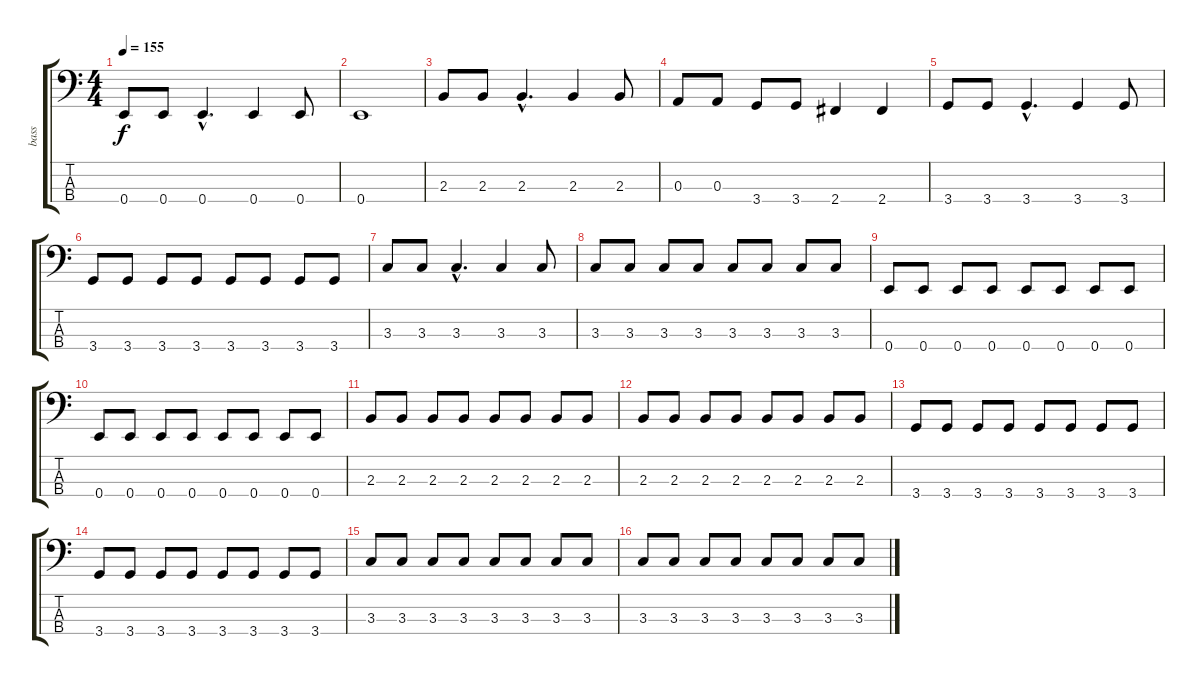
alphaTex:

\track ("bass" "bass") {instrument electricbasspick}
\staff {score tabs}
\tuning (G2 D2 A1 E1) {hide}
\ts (4 4)
\tempo 155
\clef f4
\ks c
0.4.8{dy f} 0.4.8 0.4{hac}.4{d} 0.4.4 0.4.8 |
0.4.1 |
2.3.8 2.3.8 2.3{hac}.4{d} 2.3.4 2.3.8 |
0.3.8 0.3.8 3.4.8 3.4.8 2.4.4 2.4.4 |
3.4.8 3.4.8 3.4{hac}.4{d} 3.4.4 3.4.8 |
3.4.8 3.4.8 3.4.8 3.4.8 3.4.8 3.4.8 3.4.8 3.4.8 |
3.3.8 3.3.8 3.3{hac}.4{d} 3.3.4 3.3.8 |
3.3.8 3.3.8 3.3.8 3.3.8 3.3.8 3.3.8 3.3.8 3.3.8 |
0.4.8 0.4.8 0.4.8 0.4.8 0.4.8 0.4.8 0.4.8 0.4.8 |
0.4.8 0.4.8 0.4.8 0.4.8 0.4.8 0.4.8 0.4.8 0.4.8 |
2.3.8 2.3.8 2.3.8 2.3.8 2.3.8 2.3.8 2.3.8 2.3.8 |
2.3.8 2.3.8 2.3.8 2.3.8 2.3.8 2.3.8 2.3.8 2.3.8 |
3.4.8 3.4.8 3.4.8 3.4.8 3.4.8 3.4.8 3.4.8 3.4.8 |
3.4.8 3.4.8 3.4.8 3.4.8 3.4.8 3.4.8 3.4.8 3.4.8 |
3.3.8 3.3.8 3.3.8 3.3.8 3.3.8 3.3.8 3.3.8 3.3.8 |
3.3.8 3.3.8 3.3.8 3.3.8 3.3.8 3.3.8 3.3.8 3.3.8
